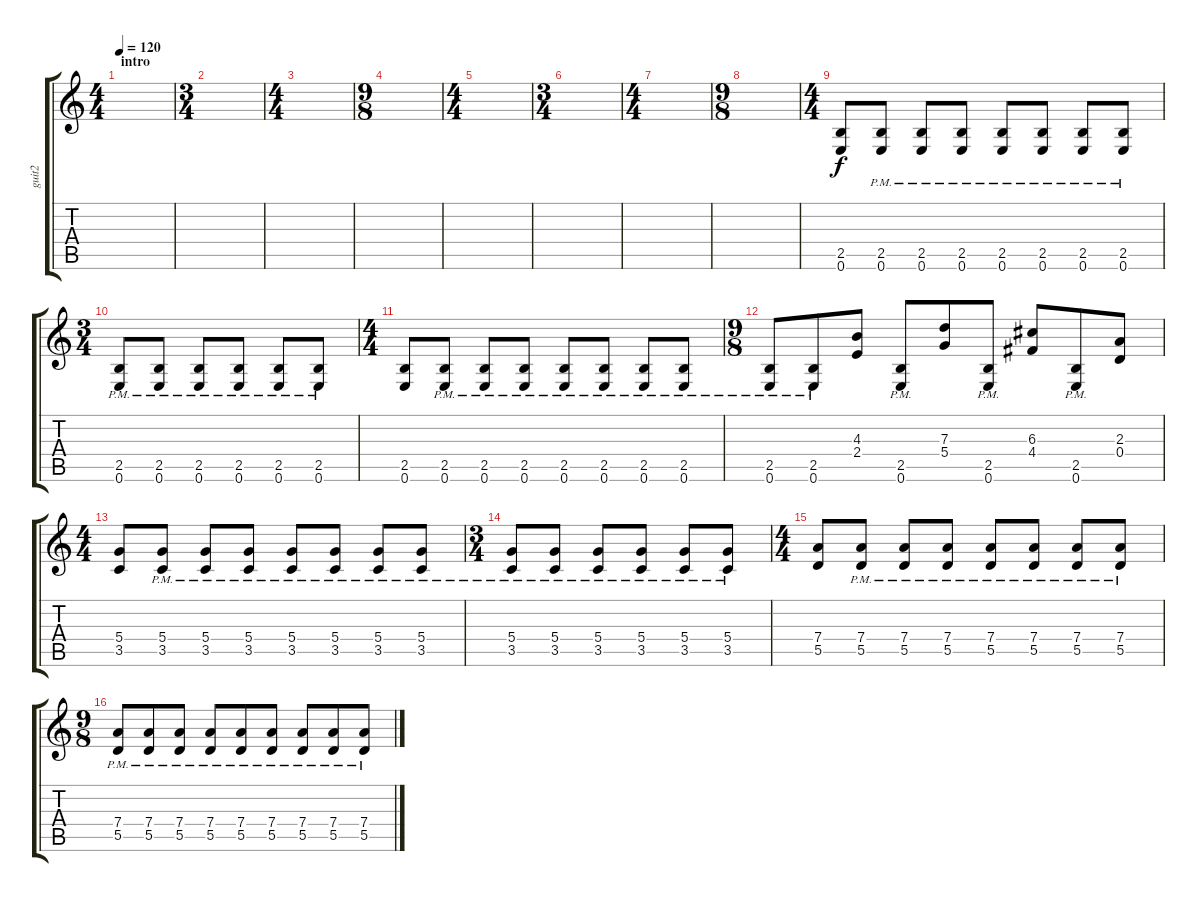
\track ("guit2" "guit2") {instrument distortionguitar}
\staff {score tabs}
\tuning (E4 B3 G3 D3 A2 E2) {hide}
\ts (4 4)
\section ("" "intro")
\tempo 120
\clef g2
\ks c
|
\ts (3 4)
|
\ts (4 4)
|
\ts (9 8)
|
\ts (4 4)
|
\ts (3 4)
|
\ts (4 4)
|
\ts (9 8)
|
\ts (4 4)
(2.5 0.6).8 (2.5{pm} 0.6{pm}).8 (2.5{pm} 0.6{pm}).8 (2.5{pm} 0.6{pm}).8 (2.5{pm} 0.6{pm}).8 (2.5{pm} 0.6{pm}).8 (2.5{pm} 0.6{pm}).8 (2.5{pm} 0.6{pm}).8 |
\ts (3 4)
(2.5{pm} 0.6{pm}).8 (2.5{pm} 0.6{pm}).8 (2.5{pm} 0.6{pm}).8 (2.5{pm} 0.6{pm}).8 (2.5{pm} 0.6{pm}).8 (2.5{pm} 0.6{pm}).8 |
\ts (4 4)
(2.5 0.6).8 (2.5{pm} 0.6{pm}).8 (2.5{pm} 0.6{pm}).8 (2.5{pm} 0.6{pm}).8 (2.5{pm} 0.6{pm}).8 (2.5{pm} 0.6{pm}).8 (2.5{pm} 0.6{pm}).8 (2.5{pm} 0.6{pm}).8 |
\ts (9 8)
(2.5{pm} 0.6{pm}).8 (2.5{pm} 0.6{pm}).8 (4.3 2.4).8 (2.5{pm} 0.6{pm}).8 (7.3 5.4).8 (2.5{pm} 0.6{pm}).8 (6.3 4.4).8 (2.5{pm} 0.6{pm}).8 (2.3 0.4).8 |
\ts (4 4)
(5.4 3.5).8 (5.4{pm} 3.5{pm}).8 (5.4{pm} 3.5{pm}).8 (5.4{pm} 3.5{pm}).8 (5.4{pm} 3.5{pm}).8 (5.4{pm} 3.5{pm}).8 (5.4{pm} 3.5{pm}).8 (5.4{pm} 3.5{pm}).8 |
\ts (3 4)
(5.4{pm} 3.5{pm}).8 (5.4{pm} 3.5{pm}).8 (5.4{pm} 3.5{pm}).8 (5.4{pm} 3.5{pm}).8 (5.4{pm} 3.5{pm}).8 (5.4{pm} 3.5{pm}).8 |
\ts (4 4)
(7.4 5.5).8 (7.4{pm} 5.5{pm}).8 (7.4{pm} 5.5{pm}).8 (7.4{pm} 5.5{pm}).8 (7.4{pm} 5.5{pm}).8 (7.4{pm} 5.5{pm}).8 (7.4{pm} 5.5{pm}).8 (7.4{pm} 5.5{pm}).8 |
\ts (9 8)
(7.4{pm} 5.5{pm}).8 (7.4{pm} 5.5{pm}).8 (7.4{pm} 5.5{pm}).8 (7.4{pm} 5.5{pm}).8 (7.4{pm} 5.5{pm}).8 (7.4{pm} 5.5{pm}).8 (7.4{pm} 5.5{pm}).8 (7.4{pm} 5.5{pm}).8 (7.4{pm} 5.5{pm}).8
